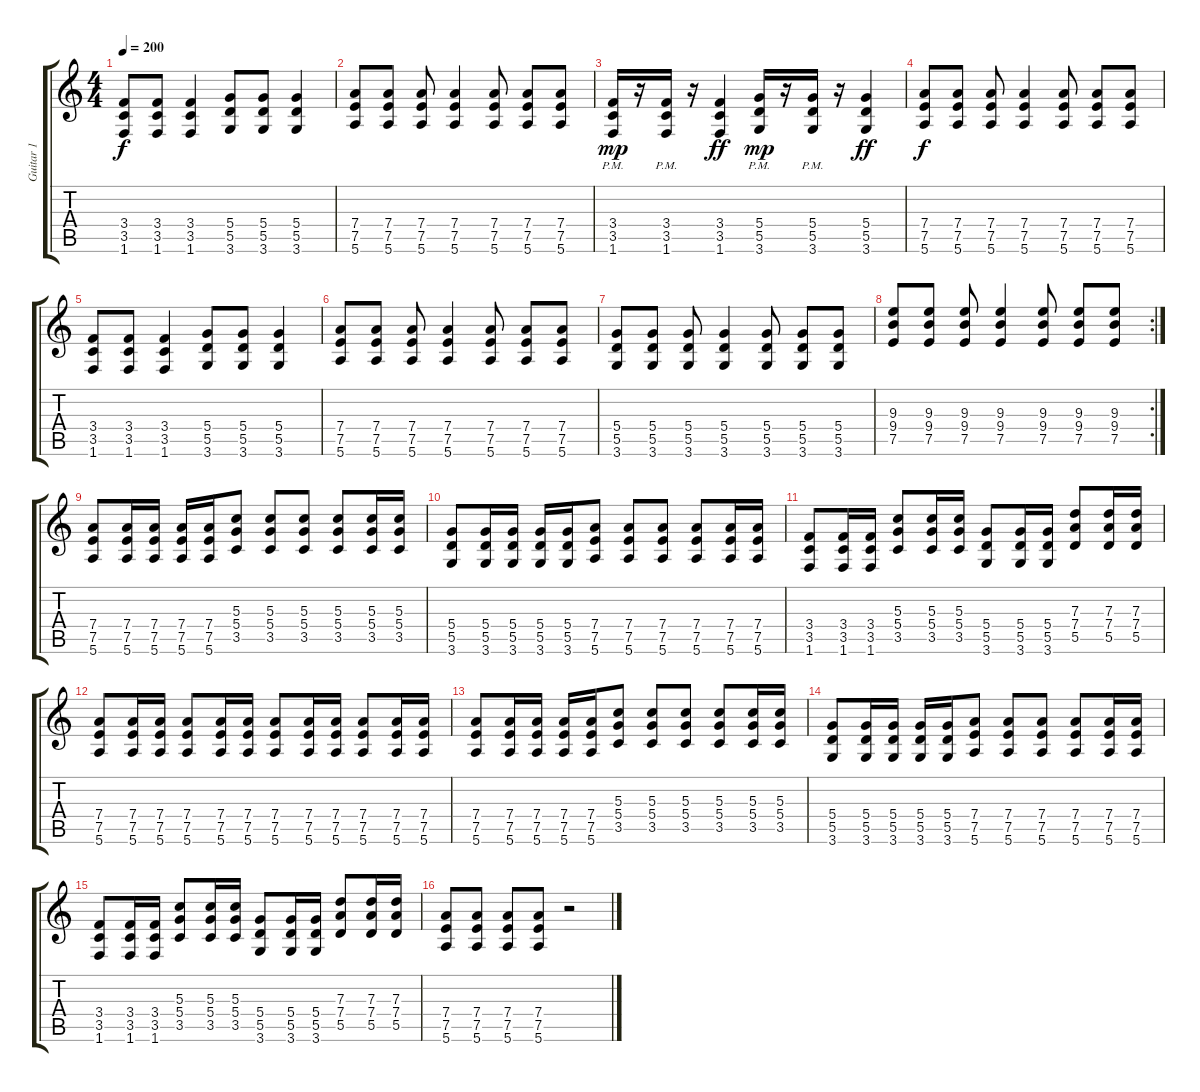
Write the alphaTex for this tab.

\track ("Guitar 1" "Guitar 1") {instrument distortionguitar}
\staff {score tabs}
\tuning (E4 B3 G3 D3 A2 E2) {hide}
\ts (4 4)
\tempo 200
\clef g2
\ks c
(3.4 3.5 1.6).8{dy f} (3.4 3.5 1.6).8 (3.4 3.5 1.6).4 (5.4 5.5 3.6).8 (5.4 5.5 3.6).8 (5.4 5.5 3.6).4 |
(7.4 7.5 5.6).8 (7.4 7.5 5.6).8 (7.4 7.5 5.6).8 (7.4 7.5 5.6).4 (7.4 7.5 5.6).8 (7.4 7.5 5.6).8 (7.4 7.5 5.6).8 |
(3.4 3.5{pm} 1.6).16{dy mp} r.16 (3.4 3.5{pm} 1.6).16 r.16 (3.4 3.5 1.6).4{dy ff} (5.4 5.5{pm} 3.6).16{dy mp} r.16 (5.4 5.5{pm} 3.6).16 r.16 (5.4 5.5 3.6).4{dy ff} |
(7.4 7.5 5.6).8{dy f} (7.4 7.5 5.6).8 (7.4 7.5 5.6).8 (7.4 7.5 5.6).4 (7.4 7.5 5.6).8 (7.4 7.5 5.6).8 (7.4 7.5 5.6).8 |
(3.4 3.5 1.6).8 (3.4 3.5 1.6).8 (3.4 3.5 1.6).4 (5.4 5.5 3.6).8 (5.4 5.5 3.6).8 (5.4 5.5 3.6).4 |
(7.4 7.5 5.6).8 (7.4 7.5 5.6).8 (7.4 7.5 5.6).8 (7.4 7.5 5.6).4 (7.4 7.5 5.6).8 (7.4 7.5 5.6).8 (7.4 7.5 5.6).8 |
(5.4 5.5 3.6).8 (5.4 5.5 3.6).8 (5.4 5.5 3.6).8 (5.4 5.5 3.6).4 (5.4 5.5 3.6).8 (5.4 5.5 3.6).8 (5.4 5.5 3.6).8 |
\rc 2
(9.3 9.4 7.5).8 (9.3 9.4 7.5).8 (9.3 9.4 7.5).8 (9.3 9.4 7.5).4 (9.3 9.4 7.5).8 (9.3 9.4 7.5).8 (9.3 9.4 7.5).8 |
(7.4 7.5 5.6).8 (7.4 7.5 5.6).16 (7.4 7.5 5.6).16 (7.4 7.5 5.6).16 (7.4 7.5 5.6).16 (5.3 5.4 3.5).8 (5.3 5.4 3.5).8 (5.3 5.4 3.5).8 (5.3 5.4 3.5).8 (5.3 5.4 3.5).16 (5.3 5.4 3.5).16 |
(5.4 5.5 3.6).8 (5.4 5.5 3.6).16 (5.4 5.5 3.6).16 (5.4 5.5 3.6).16 (5.4 5.5 3.6).16 (7.4 7.5 5.6).8 (7.4 7.5 5.6).8 (7.4 7.5 5.6).8 (7.4 7.5 5.6).8 (7.4 7.5 5.6).16 (7.4 7.5 5.6).16 |
(3.4 3.5 1.6).8 (3.4 3.5 1.6).16 (3.4 3.5 1.6).16 (5.3 5.4 3.5).8 (5.3 5.4 3.5).16 (5.3 5.4 3.5).16 (5.4 5.5 3.6).8 (5.4 5.5 3.6).16 (5.4 5.5 3.6).16 (7.3 7.4 5.5).8 (7.3 7.4 5.5).16 (7.3 7.4 5.5).16 |
(7.4 7.5 5.6).8 (7.4 7.5 5.6).16 (7.4 7.5 5.6).16 (7.4 7.5 5.6).8 (7.4 7.5 5.6).16 (7.4 7.5 5.6).16 (7.4 7.5 5.6).8 (7.4 7.5 5.6).16 (7.4 7.5 5.6).16 (7.4 7.5 5.6).8 (7.4 7.5 5.6).16 (7.4 7.5 5.6).16 |
(7.4 7.5 5.6).8 (7.4 7.5 5.6).16 (7.4 7.5 5.6).16 (7.4 7.5 5.6).16 (7.4 7.5 5.6).16 (5.3 5.4 3.5).8 (5.3 5.4 3.5).8 (5.3 5.4 3.5).8 (5.3 5.4 3.5).8 (5.3 5.4 3.5).16 (5.3 5.4 3.5).16 |
(5.4 5.5 3.6).8 (5.4 5.5 3.6).16 (5.4 5.5 3.6).16 (5.4 5.5 3.6).16 (5.4 5.5 3.6).16 (7.4 7.5 5.6).8 (7.4 7.5 5.6).8 (7.4 7.5 5.6).8 (7.4 7.5 5.6).8 (7.4 7.5 5.6).16 (7.4 7.5 5.6).16 |
(3.4 3.5 1.6).8 (3.4 3.5 1.6).16 (3.4 3.5 1.6).16 (5.3 5.4 3.5).8 (5.3 5.4 3.5).16 (5.3 5.4 3.5).16 (5.4 5.5 3.6).8 (5.4 5.5 3.6).16 (5.4 5.5 3.6).16 (7.3 7.4 5.5).8 (7.3 7.4 5.5).16 (7.3 7.4 5.5).16 |
(7.4 7.5 5.6).8 (7.4 7.5 5.6).8 (7.4 7.5 5.6).8 (7.4 7.5 5.6).8 r.2
